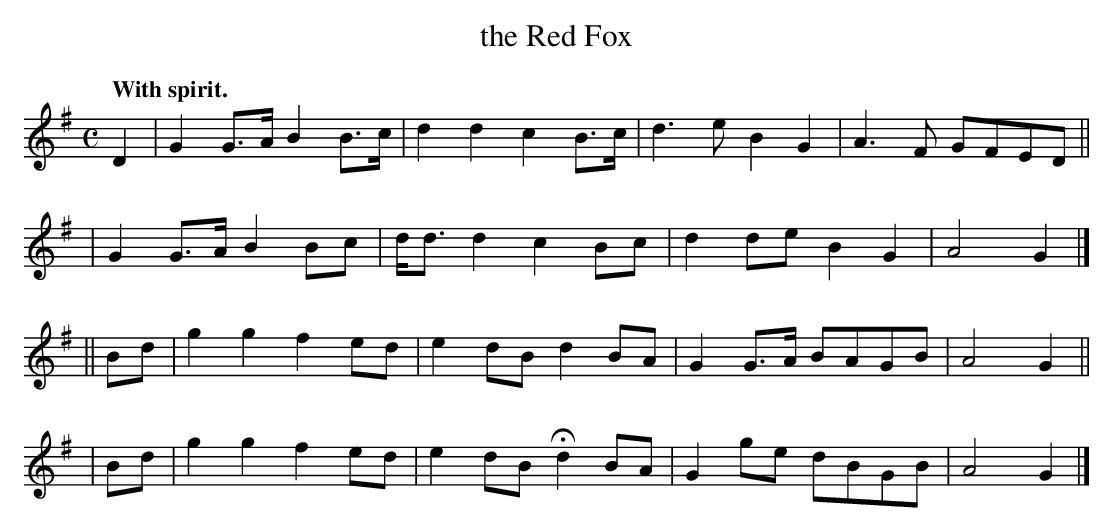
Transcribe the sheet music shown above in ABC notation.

X:1
T: the Red Fox
Q: "With spirit."
M: C
L: 1/8
K: G
D2 | G2G>A B2B>c | d2d2 c2B>c | d3e  B2G2 | A3F GFED ||
   | G2G>A B2Bc  | d<dd2 c2Bc | d2de B2G2 | A4  G2 |]
|| Bd | g2g2 f2ed | e2dB d2BA | G2G>A BAGB | A4 G2 ||
|  Bd | g2g2 f2ed | e2dB Hd2BA | G2ge dBGB | A4 G2 |]
